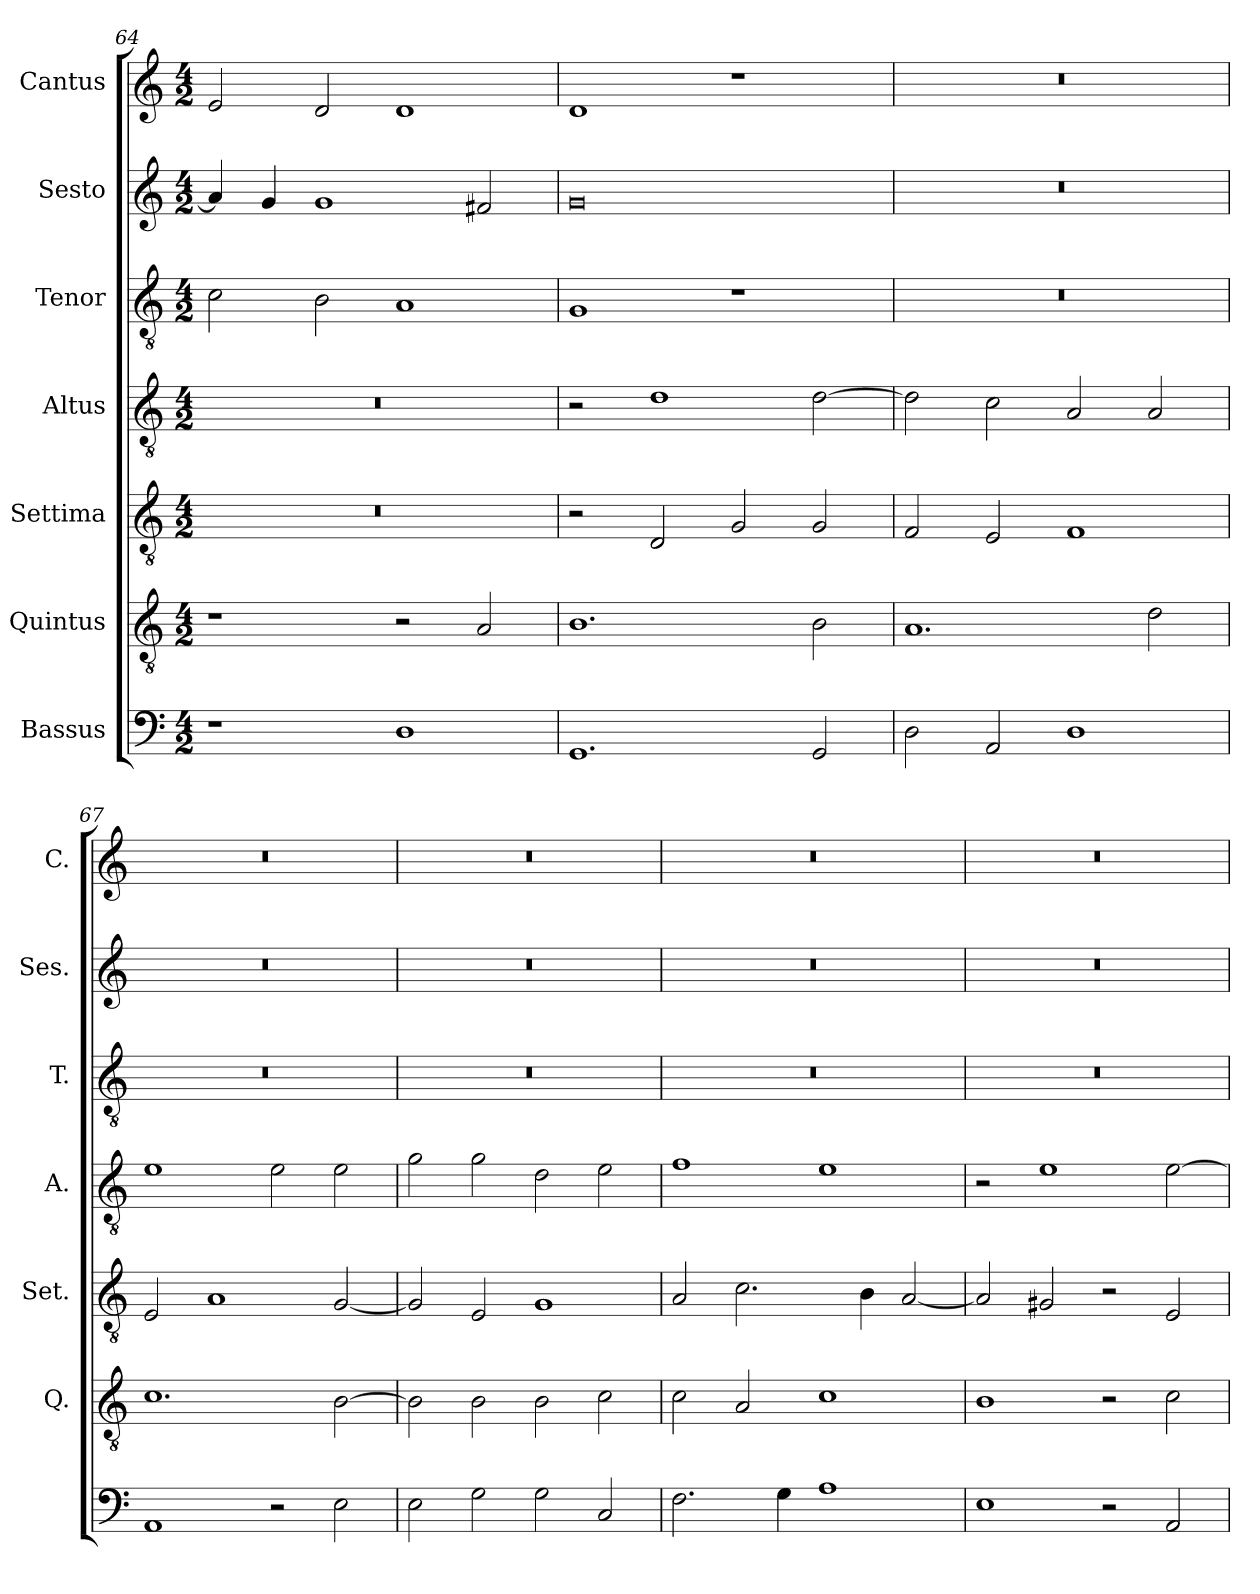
**kern	**kern	**kern	**kern	**kern	**kern	**kern
*part7	*part6	*part5	*part4	*part3	*part2	*part1
*staff7	*staff6	*staff5	*staff4	*staff3	*staff2	*staff1
*I"Bassus	*I"Quintus	*I"Settima	*I"Altus	*I"Tenor	*I"Sesto	*I"Cantus
*	*I'Q.	*I'Set.	*I'A.	*I'T.	*I'Ses.	*I'C.
!!LO:LB:g=z
*clefF4	*clefGv2	*clefGv2	*clefGv2	*clefGv2	*clefG2	*clefG2
*k[]	*k[]	*k[]	*k[]	*k[]	*k[]	*k[]
*M4/2	*M4/2	*M4/2	*M4/2	*M4/2	*M4/2	*M4/2
=64	=64	=64	=64	=64	=64	=64
1r	1r	0r	0r	2c\	4a/]	2e/
.	.	.	.	.	4g/	.
.	.	.	.	2B\	1g	2d/
1D	2r	.	.	1A	.	1d
.	2A/	.	.	.	2f#X/	.
=65	=65	=65	=65	=65	=65	=65
1.GG	1.B	2r	2r	1G	0g	1d
.	.	2D/	1d	.	.	.
.	.	2G/	.	1r	.	1r
2GG/	2B\	2G/	[2d\	.	.	.
=66	=66	=66	=66	=66	=66	=66
2D\	1.A	2F/	2d\]	0r	0r	0r
2AA/	.	2E/	2c\	.	.	.
1D	.	1F	2A/	.	.	.
.	2d\	.	2A/	.	.	.
=67	=67	=67	=67	=67	=67	=67
1AA	1.c	2E/	1e	0r	0r	0r
.	.	1A	.	.	.	.
2r	.	.	2e\	.	.	.
2E\	[2B\	[2G/	2e\	.	.	.
=68	=68	=68	=68	=68	=68	=68
2E\	2B\]	2G/]	2g\	0r	0r	0r
2G\	2B\	2E/	2g\	.	.	.
2G\	2B\	1G	2d\	.	.	.
2C/	2c\	.	2e\	.	.	.
=69	=69	=69	=69	=69	=69	=69
2.F\	2c\	2A/	1f	0r	0r	0r
.	2A/	2.c\	.	.	.	.
4G\	.	.	.	.	.	.
1A	1c	.	1e	.	.	.
.	.	4B\	.	.	.	.
.	.	[2A/	.	.	.	.
!!LO:PB:g=z
=70	=70	=70	=70	=70	=70	=70
1E	1B	2A/]	2r	0r	0r	0r
.	.	2G#X/	1e	.	.	.
2r	2r	2r	.	.	.	.
2AA/	2c\	2E/	[2e\	.	.	.
=	=	=	=	=	=	=
*-	*-	*-	*-	*-	*-	*-
